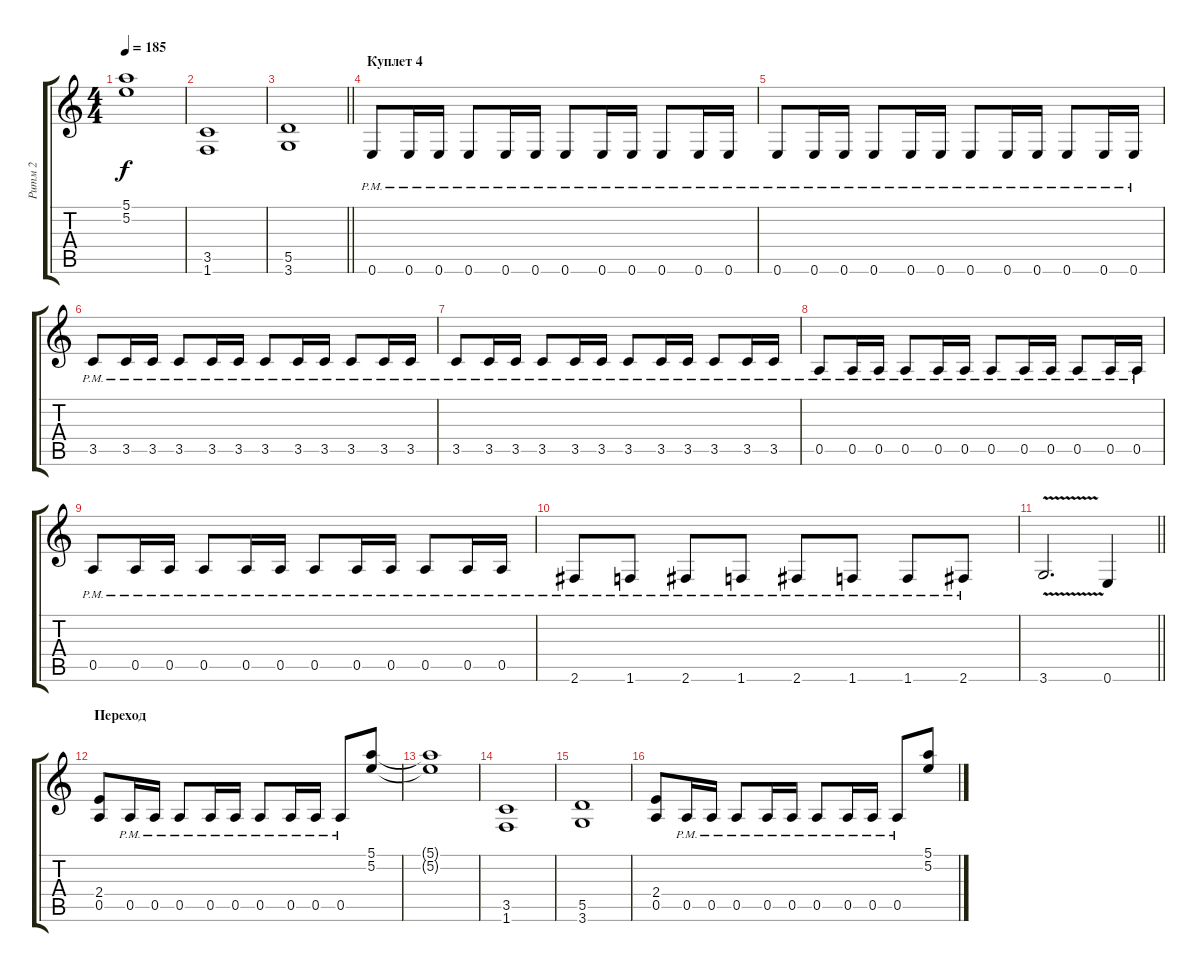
\track ("Ритм 2" "Ритм 2") {instrument distortionguitar}
\staff {score tabs}
\tuning (E4 B3 G3 D3 A2 E2) {hide}
\ts (4 4)
\tempo 185
\clef g2
\ks c
(5.1{t} 5.2{t}).1{dy f} |
(3.5 1.6).1 |
\barLineRight lightlight
(5.5 3.6).1 |
\section ("" "Куплет 4")
0.6{pm}.8 0.6{pm}.16 0.6{pm}.16 0.6{pm}.8 0.6{pm}.16 0.6{pm}.16 0.6{pm}.8 0.6{pm}.16 0.6{pm}.16 0.6{pm}.8 0.6{pm}.16 0.6{pm}.16 |
0.6{pm}.8 0.6{pm}.16 0.6{pm}.16 0.6{pm}.8 0.6{pm}.16 0.6{pm}.16 0.6{pm}.8 0.6{pm}.16 0.6{pm}.16 0.6{pm}.8 0.6{pm}.16 0.6{pm}.16 |
3.5{pm}.8 3.5{pm}.16 3.5{pm}.16 3.5{pm}.8 3.5{pm}.16 3.5{pm}.16 3.5{pm}.8 3.5{pm}.16 3.5{pm}.16 3.5{pm}.8 3.5{pm}.16 3.5{pm}.16 |
3.5{pm}.8 3.5{pm}.16 3.5{pm}.16 3.5{pm}.8 3.5{pm}.16 3.5{pm}.16 3.5{pm}.8 3.5{pm}.16 3.5{pm}.16 3.5{pm}.8 3.5{pm}.16 3.5{pm}.16 |
0.5{pm}.8 0.5{pm}.16 0.5{pm}.16 0.5{pm}.8 0.5{pm}.16 0.5{pm}.16 0.5{pm}.8 0.5{pm}.16 0.5{pm}.16 0.5{pm}.8 0.5{pm}.16 0.5{pm}.16 |
0.5{pm}.8 0.5{pm}.16 0.5{pm}.16 0.5{pm}.8 0.5{pm}.16 0.5{pm}.16 0.5{pm}.8 0.5{pm}.16 0.5{pm}.16 0.5{pm}.8 0.5{pm}.16 0.5{pm}.16 |
2.6{pm}.8 1.6{pm}.8 2.6{pm}.8 1.6{pm}.8 2.6{pm}.8 1.6{pm}.8 1.6{pm}.8 2.6{pm}.8 |
\barLineRight lightlight
3.6{v}.2{d} 0.6.4 |
\section ("" "Переход")
(2.4 0.5).8 0.5{pm}.16 0.5{pm}.16 0.5{pm}.8 0.5{pm}.16 0.5{pm}.16 0.5{pm}.8 0.5{pm}.16 0.5{pm}.16 0.5{pm}.8 (5.1 5.2).8 |
(5.1{t} 5.2{t}).1 |
(3.5 1.6).1 |
(5.5 3.6).1 |
(2.4 0.5).8 0.5{pm}.16 0.5{pm}.16 0.5{pm}.8 0.5{pm}.16 0.5{pm}.16 0.5{pm}.8 0.5{pm}.16 0.5{pm}.16 0.5{pm}.8 (5.1 5.2).8
